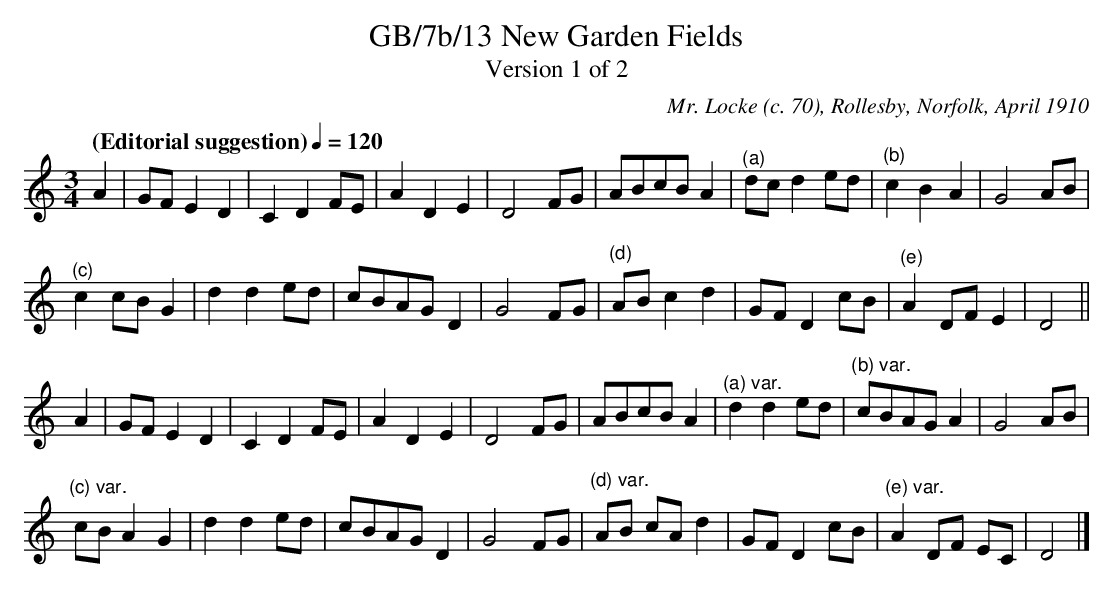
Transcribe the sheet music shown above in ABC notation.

X:1
T:GB/7b/13 New Garden Fields
T:Version 1 of 2
C:Mr. Locke (c. 70), Rollesby, Norfolk, April 1910
L:1/8
Q:"(Editorial suggestion)" 1/4=120
M:3/4
K:Ddor
A2 | GF E2 D2 | C2 D2 FE | A2 D2 E2 | D4 FG | ABcB A2 |\
"^(a)" dc d2 ed | "^(b)" c2 B2 A2 | G4 AB |
"^(c)" c2 cB G2 | d2 d2 ed | cBAG D2 |$ G4 FG |\
"^(d)" AB c2 d2 | GF D2 cB | "^(e)" A2 DF E2 | D4 ||
A2 | GF E2 D2 | C2 D2 FE | A2 D2 E2 | D4 FG | ABcB A2 |\
"^(a) var." d2 d2 ed | "^(b) var." cBAG A2 | G4 AB |
"^(c) var." cB A2 G2 | d2 d2 ed | cBAG D2 | G4 FG |\
"^(d) var." AB cA d2 | GF D2 cB |"^(e) var." A2 DF EC | D4 |]
